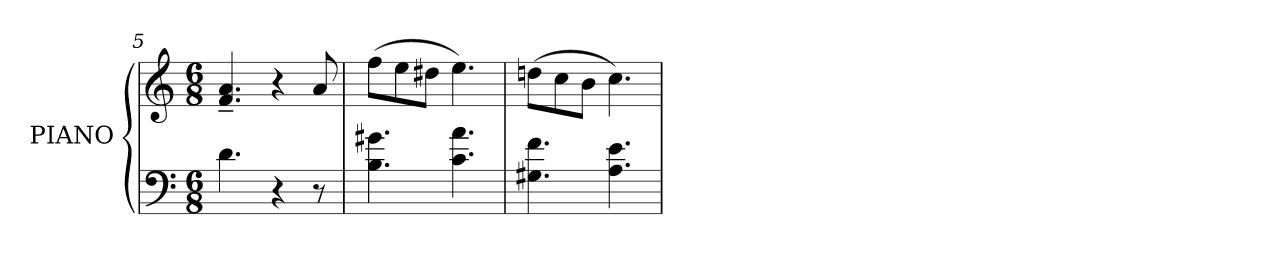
**kern	**kern
*part1	*part1
*staff2	*staff1
*I"PIANO	*
*I'Pno.	*
*clefF4	*clefG2
*k[]	*k[]
*M6/8	*M6/8
=5	=5
4.d\	4.f/~ 4.a/~
4r	4r
8r	8a/
=6	=6
4.B\ 4.g#X\	(>8ff\L
.	8ee\
.	8dd#X\J
4.c\ 4.a\	4.ee\)
=7	=7
4.G#X\ 4.f\	(>8ddn\L
.	8cc\
.	8b\J
4.A\ 4.e\	4.cc\)
=	=
*-	*-
